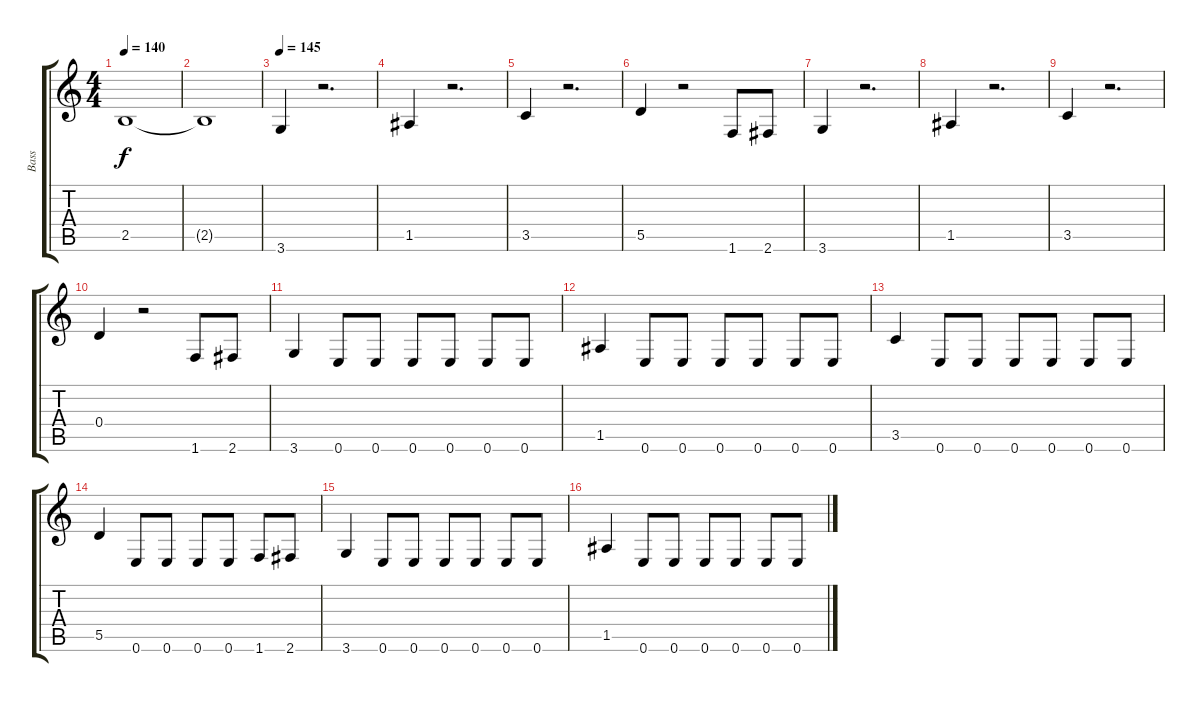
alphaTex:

\track ("Bass" "Bass") {instrument electricbasspick}
\staff {score tabs}
\tuning (E4 B3 G3 D3 A2 E2) {hide}
\ts (4 4)
\tempo 140
\clef g2
\ks c
2.5.1{dy f} |
2.5{t}.1 |
\tempo 145
3.6.4 r.2{d} |
1.5.4 r.2{d} |
3.5.4 r.2{d} |
5.5.4 r.2 1.6.8 2.6.8 |
3.6.4 r.2{d} |
1.5.4 r.2{d} |
3.5.4 r.2{d} |
0.4.4 r.2 1.6.8 2.6.8 |
3.6.4 0.6.8 0.6.8 0.6.8 0.6.8 0.6.8 0.6.8 |
1.5.4 0.6.8 0.6.8 0.6.8 0.6.8 0.6.8 0.6.8 |
3.5.4 0.6.8 0.6.8 0.6.8 0.6.8 0.6.8 0.6.8 |
5.5.4 0.6.8 0.6.8 0.6.8 0.6.8 1.6.8 2.6.8 |
3.6.4 0.6.8 0.6.8 0.6.8 0.6.8 0.6.8 0.6.8 |
1.5.4 0.6.8 0.6.8 0.6.8 0.6.8 0.6.8 0.6.8
